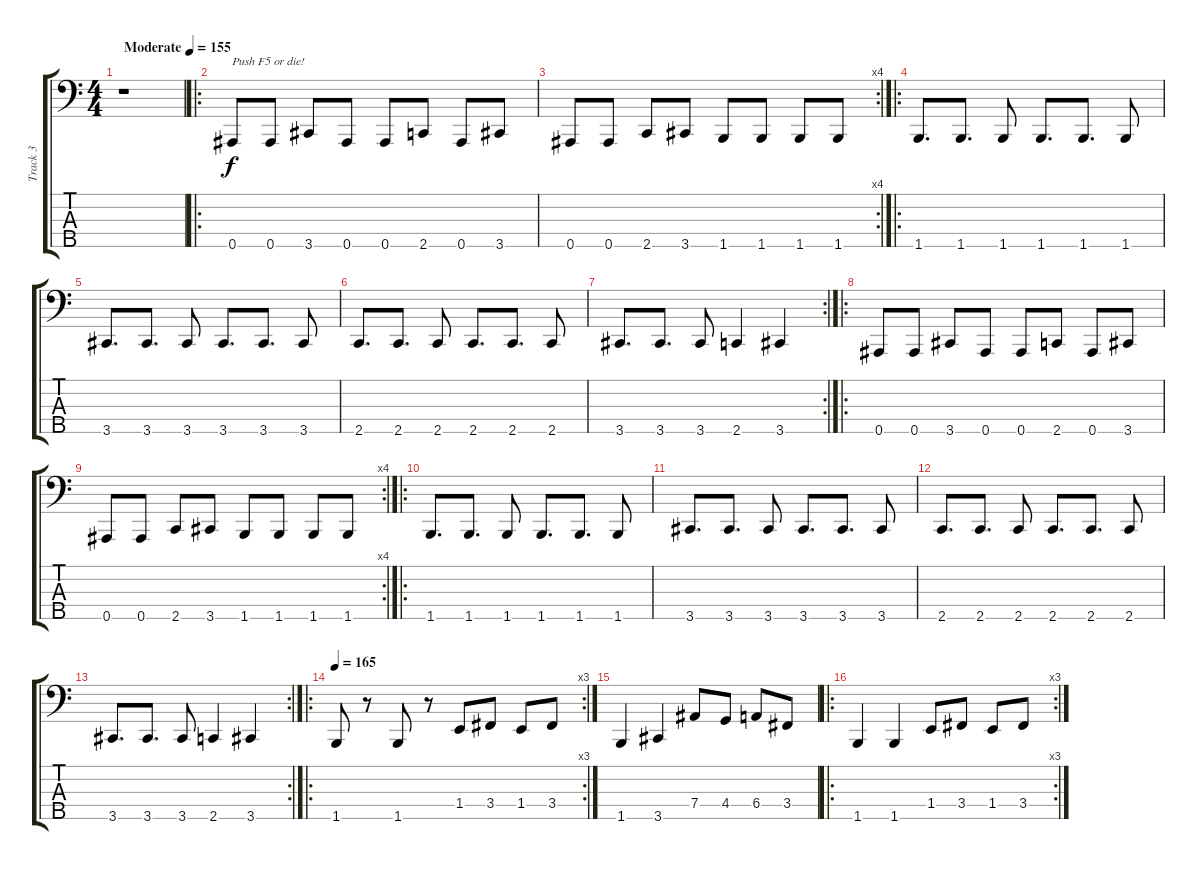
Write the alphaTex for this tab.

\track ("Track 3" "Track 3") {instrument electricbasspick}
\staff {score tabs}
\tuning (Gb2 Db2 Ab1 Eb1 Bb0) {hide}
\ts (4 4)
\tempo (155 "Moderate")
\clef f4
\ks c
r.1{dy f instrument electricbasspick} |
\ro
0.5.8{txt "Push F5 or die!"} 0.5.8 3.5.8 0.5.8 0.5.8 2.5.8 0.5.8 3.5.8 |
\rc 4
0.5.8 0.5.8 2.5.8 3.5.8 1.5.8 1.5.8 1.5.8 1.5.8 |
\ro
1.5.8{d} 1.5.8{d} 1.5.8 1.5.8{d} 1.5.8{d} 1.5.8 |
3.5.8{d} 3.5.8{d} 3.5.8 3.5.8{d} 3.5.8{d} 3.5.8 |
2.5.8{d} 2.5.8{d} 2.5.8 2.5.8{d} 2.5.8{d} 2.5.8 |
\rc 2
3.5.8{d} 3.5.8{d} 3.5.8 2.5.4 3.5.4 |
\ro
0.5.8 0.5.8 3.5.8 0.5.8 0.5.8 2.5.8 0.5.8 3.5.8 |
\rc 4
0.5.8 0.5.8 2.5.8 3.5.8 1.5.8 1.5.8 1.5.8 1.5.8 |
\ro
1.5.8{d} 1.5.8{d} 1.5.8 1.5.8{d} 1.5.8{d} 1.5.8 |
3.5.8{d} 3.5.8{d} 3.5.8 3.5.8{d} 3.5.8{d} 3.5.8 |
2.5.8{d} 2.5.8{d} 2.5.8 2.5.8{d} 2.5.8{d} 2.5.8 |
\rc 2
3.5.8{d} 3.5.8{d} 3.5.8 2.5.4 3.5.4 |
\ro
\rc 3
\tempo 165
1.5.8 r.8 1.5.8 r.8 1.4.8 3.4.8 1.4.8 3.4.8 |
1.5.4 3.5.4 7.4.8 4.4.8 6.4.8 3.4.8 |
\ro
\rc 3
1.5.4 1.5.4 1.4.8 3.4.8 1.4.8 3.4.8
